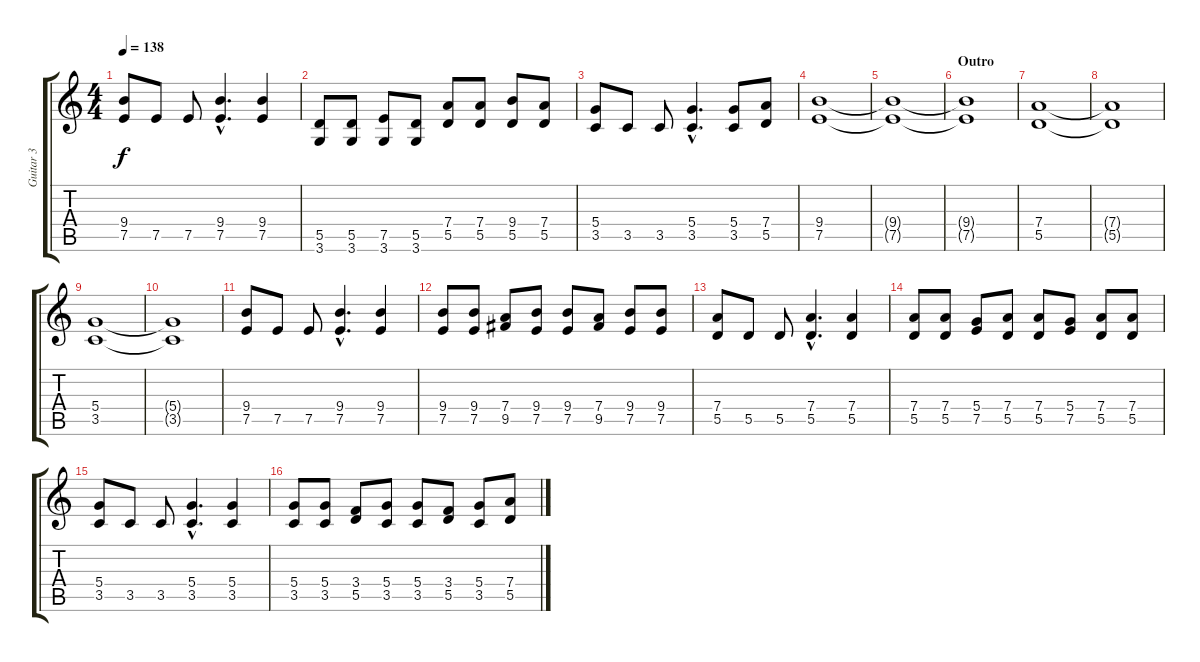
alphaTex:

\track ("Guitar 3" "Guitar 3") {instrument distortionguitar}
\staff {score tabs}
\tuning (E4 B3 G3 D3 A2 E2) {hide}
\ts (4 4)
\tempo 138
\clef g2
\ks c
(9.4 7.5).8{dy f volume 16} 7.5.8 7.5.8 (9.4{hac} 7.5{hac}).4{d} (9.4 7.5).4 |
(5.5 3.6).8 (5.5 3.6).8 (7.5 3.6).8 (5.5 3.6).8 (7.4 5.5).8 (7.4 5.5).8 (9.4 5.5).8 (7.4 5.5).8 |
(5.4 3.5).8 3.5.8 3.5.8 (5.4{hac} 3.5{hac}).4{d} (5.4 3.5).8 (7.4 5.5).8 |
(9.4 7.5).1 |
(9.4{t} 7.5{t}).1{volume 12} |
\section ("" "Outro")
(9.4{t} 7.5{t}).1 |
(7.4 5.5).1 |
(7.4{t} 5.5{t}).1 |
(5.4 3.5).1 |
(5.4{t} 3.5{t}).1 |
(9.4 7.5).8 7.5.8 7.5.8 (9.4{hac} 7.5{hac}).4{d} (9.4 7.5).4 |
(9.4 7.5).8 (9.4 7.5).8 (7.4 9.5).8 (9.4 7.5).8 (9.4 7.5).8 (7.4 9.5).8 (9.4 7.5).8 (9.4 7.5).8 |
(7.4 5.5).8 5.5.8 5.5.8 (7.4{hac} 5.5{hac}).4{d} (7.4 5.5).4 |
(7.4 5.5).8 (7.4 5.5).8 (5.4 7.5).8 (7.4 5.5).8 (7.4 5.5).8 (5.4 7.5).8 (7.4 5.5).8 (7.4 5.5).8 |
(5.4 3.5).8 3.5.8 3.5.8 (5.4{hac} 3.5{hac}).4{d} (5.4 3.5).4 |
(5.4 3.5).8 (5.4 3.5).8 (3.4 5.5).8 (5.4 3.5).8 (5.4 3.5).8 (3.4 5.5).8 (5.4 3.5).8 (7.4 5.5).8
